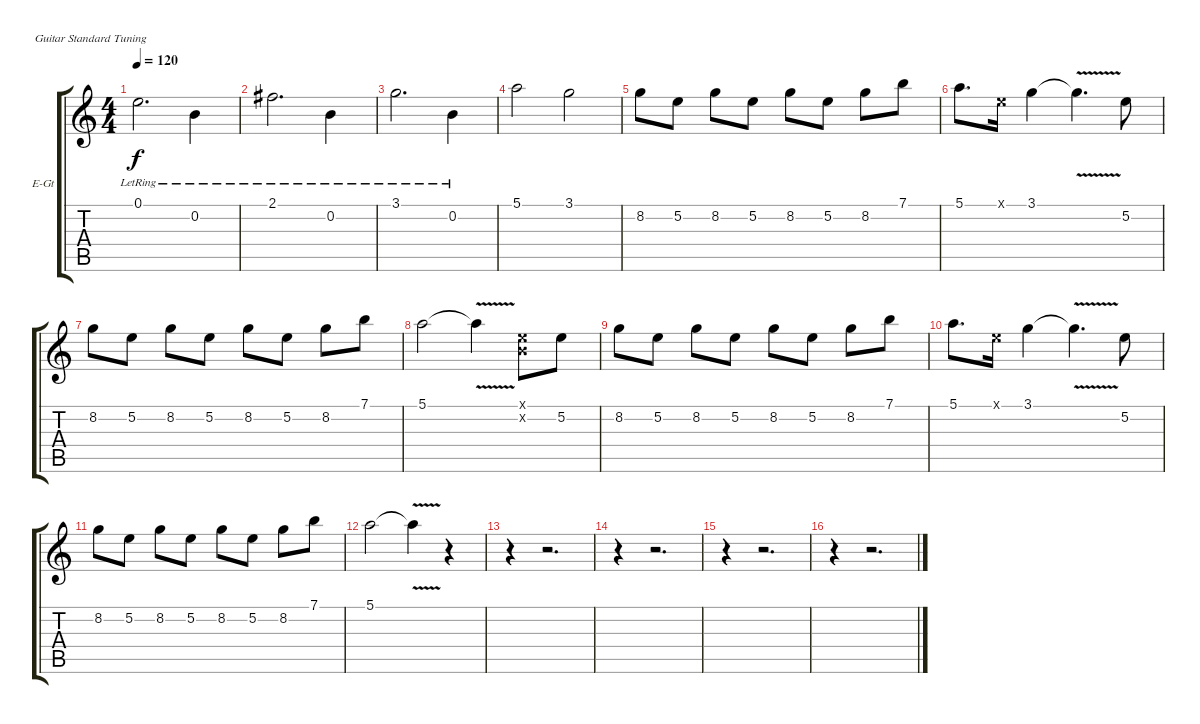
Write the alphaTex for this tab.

\bracketExtendMode groupsimilarinstruments
\firstSystemTrackNameOrientation horizontal
\otherSystemsTrackNameOrientation horizontal
\track ("Вадим" "E-Gt") {instrument distortionguitar}
\staff {score tabs}
\tuning (E4 B3 G3 D3 A2 E2)
\ts (4 4)
\tempo 120
\clef g2
\ks c
0.1{lr}.2{d dy f} 0.2{lr}.4 |
2.1{lr}.2{d} 0.2{lr}.4 |
3.1{lr}.2{d} 0.2{lr}.4 |
5.1.2 3.1.2 |
8.2.8 5.2.8 8.2.8 5.2.8 8.2.8 5.2.8 8.2.8 7.1.8 |
5.1.8{d} 0.1{x}.16 3.1.4 3.1{v t}.4{d} 5.2.8 |
8.2.8 5.2.8 8.2.8 5.2.8 8.2.8 5.2.8 8.2.8 7.1.8 |
5.1.2 5.1{v t}.4 (0.1{x} 0.2{x}).8 5.2.8 |
8.2.8 5.2.8 8.2.8 5.2.8 8.2.8 5.2.8 8.2.8 7.1.8 |
5.1.8{d} 0.1{x}.16 3.1.4 3.1{v t}.4{d} 5.2.8 |
8.2.8 5.2.8 8.2.8 5.2.8 8.2.8 5.2.8 8.2.8 7.1.8 |
5.1.2 5.1{v t}.4 r.4 |
r.4 r.2{d} |
r.4 r.2{d} |
r.4 r.2{d} |
r.4 r.2{d}
